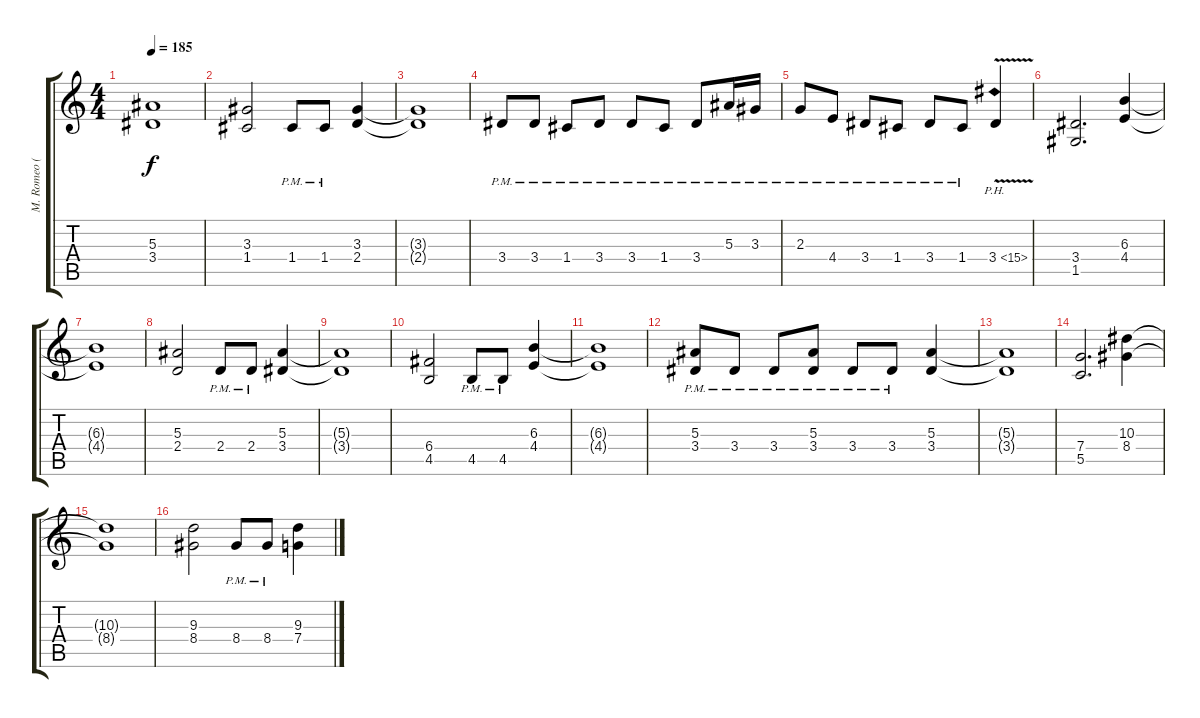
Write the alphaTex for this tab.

\track ("M. Romeo (Base)" "M. Romeo (") {instrument distortionguitar}
\staff {score tabs}
\tuning (D4 A3 F3 C3 G2 D2) {hide}
\ts (4 4)
\tempo 185
\clef g2
\ks c
(5.3{t} 3.4{t}).1{dy f} |
(3.3 1.4).2 1.4{pm}.8 1.4{pm}.8 (3.3 2.4).4 |
(3.3{t} 2.4{t}).1 |
3.4{pm}.8 3.4{pm}.8 1.4{pm}.8 3.4{pm}.8 3.4{pm}.8 1.4{pm}.8 3.4{pm}.8 5.3{pm}.16 3.3{pm}.16 |
2.3{pm}.8 4.4{pm}.8 3.4{pm}.8 1.4{pm}.8 3.4{pm}.8 1.4{pm}.8 3.4{ph 12 v}.4 |
(3.4 1.5).2{d} (6.3 4.4).4 |
(6.3{t} 4.4{t}).1 |
(5.3 2.4).2 2.4{pm}.8 2.4{pm}.8 (5.3 3.4).4 |
(5.3{t} 3.4{t}).1 |
(6.4 4.5).2 4.5{pm}.8 4.5{pm}.8 (6.3 4.4).4 |
(6.3{t} 4.4{t}).1 |
(5.3 3.4{pm}).8 3.4{pm}.8 3.4{pm}.8 (5.3 3.4{pm}).8 3.4{pm}.8 3.4{pm}.8 (5.3 3.4).4 |
(5.3{t} 3.4{t}).1 |
(7.4 5.5).2{d} (10.3 8.4).4 |
(10.3{t} 8.4{t}).1 |
(9.3 8.4).2 8.4{pm}.8 8.4{pm}.8 (9.3 7.4).4
